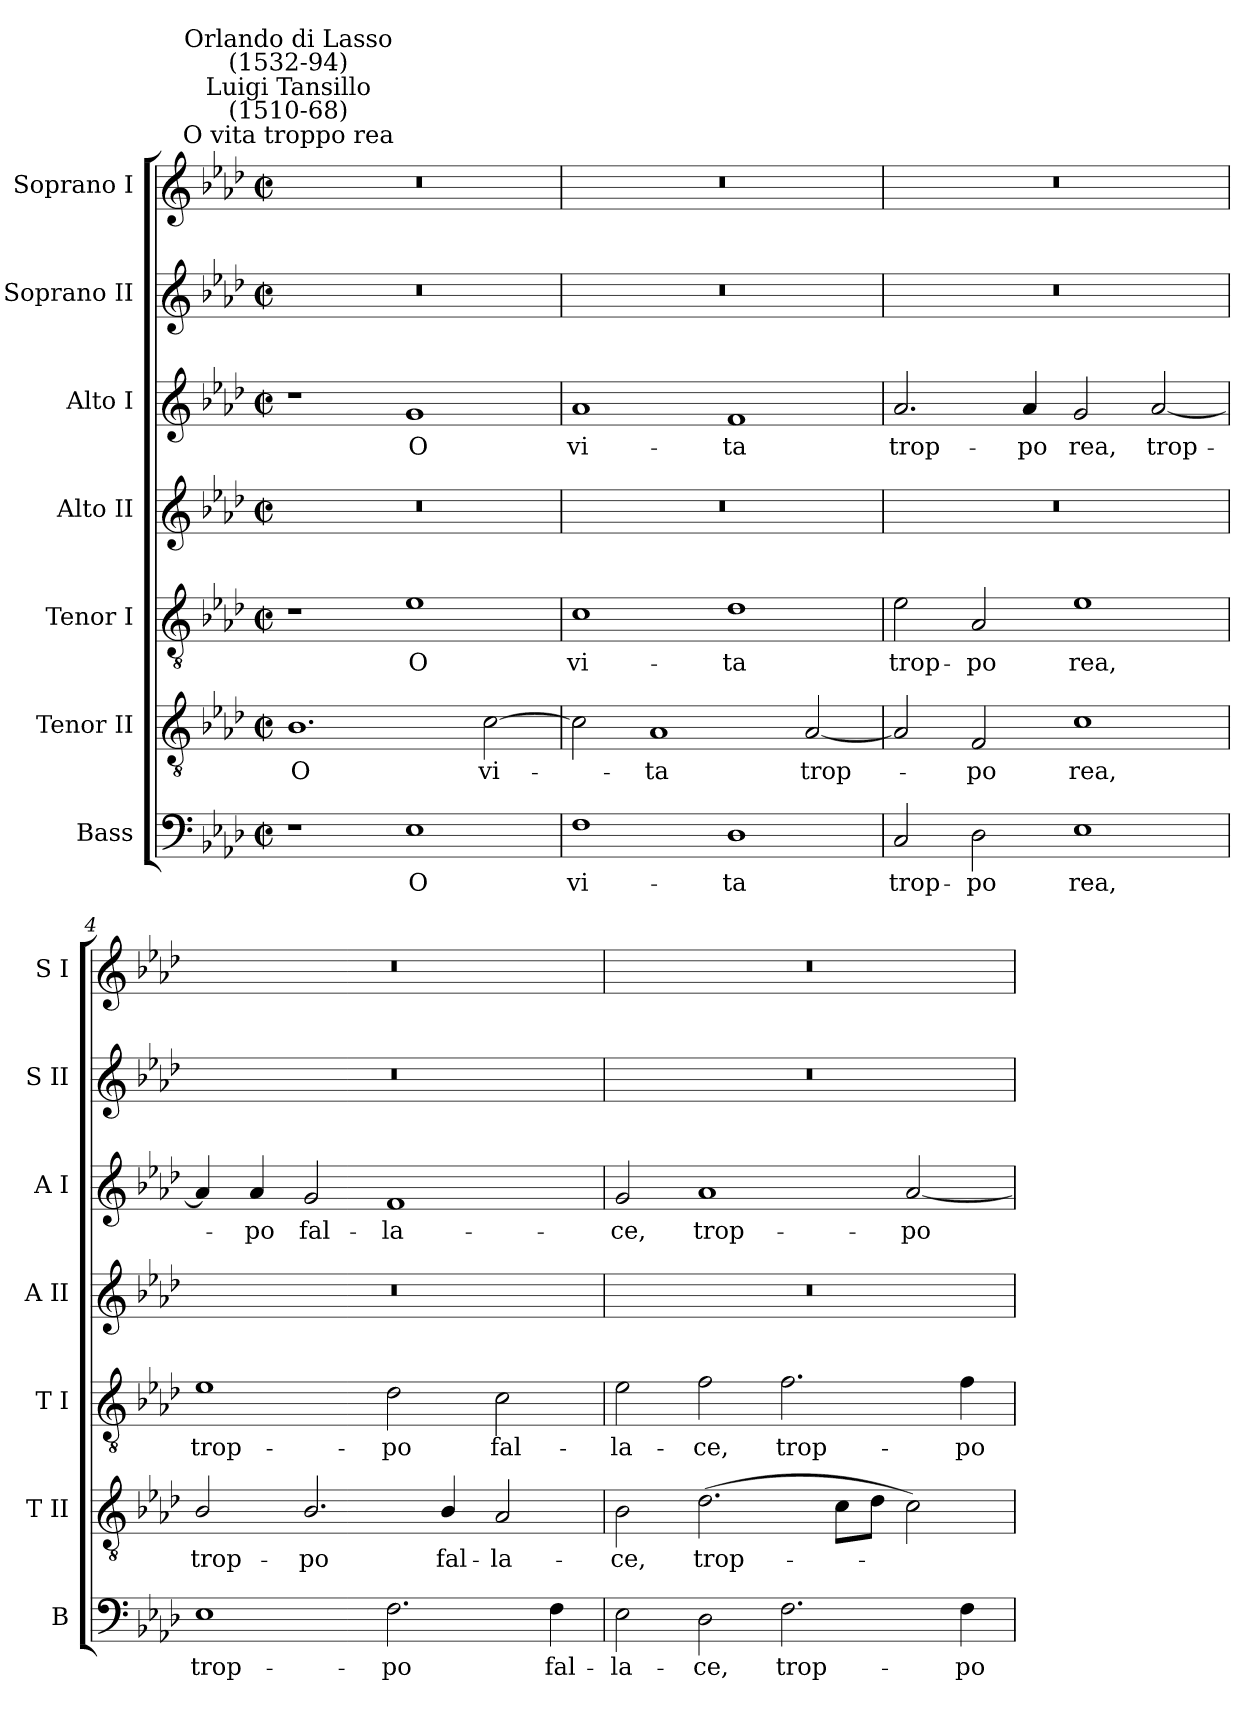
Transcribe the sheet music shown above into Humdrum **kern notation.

**kern	**text	**kern	**text	**kern	**text	**kern	**kern	**text	**kern	**kern
*part7	*part7	*part6	*part6	*part5	*part5	*part4	*part3	*part3	*part2	*part1
*staff7	*staff7	*staff6	*staff6	*staff5	*staff5	*staff4	*staff3	*staff3	*staff2	*staff1
*I"Bass	*	*I"Tenor II	*	*I"Tenor I	*	*I"Alto II	*I"Alto I	*	*I"Soprano II	*I"Soprano I
*I'B	*	*I'T II	*	*I'T I	*	*I'A II	*I'A I	*	*I'S II	*I'S I
*clefF4	*	*clefGv2	*	*clefGv2	*	*clefG2	*clefG2	*	*clefG2	*clefG2
*k[b-e-a-d-]	*	*k[b-e-a-d-]	*	*k[b-e-a-d-]	*	*k[b-e-a-d-]	*k[b-e-a-d-]	*	*k[b-e-a-d-]	*k[b-e-a-d-]
*A-:	*	*A-:	*	*A-:	*	*A-:	*A-:	*	*A-:	*A-:
*M4/2	*	*M4/2	*	*M4/2	*	*M4/2	*M4/2	*	*M4/2	*M4/2
*met(c|)	*	*met(c|)	*	*met(c|)	*	*met(c|)	*met(c|)	*	*met(c|)	*met(c|)
=1	=1	=1	=1	=1	=1	=1	=1	=1	=1	=1
!	!	!	!	!	!	!	!	!	!	!LO:TX:a:cj:t=O vita troppo rea
!	!	!	!	!	!	!	!	!	!	!LO:TX:a:cj:t=Luigi Tansillo\n(1510-68)
!	!	!	!	!	!	!	!	!	!	!LO:TX:a:cj:t=Orlando di Lasso\n(1532-94)
!	!	!	!LO:LY:b	!	!	!	!	!	!	!
1r	.	1.B-	O	1r	.	0r	1r	.	0r	0r
!	!LO:LY:b	!	!	!	!LO:LY:b	!	!	!LO:LY:b	!	!
1E-	O	.	.	1e-	O	.	1g	O	.	.
!	!	!	!LO:LY:b	!	!	!	!	!	!	!
.	.	[2c	vi-	.	.	.	.	.	.	.
=2	=2	=2	=2	=2	=2	=2	=2	=2	=2	=2
!	!LO:LY:b	!	!	!	!LO:LY:b	!	!	!LO:LY:b	!	!
1F	vi-	2c]	.	1c	vi-	0r	1a-	vi-	0r	0r
!	!	!	!LO:LY:b	!	!	!	!	!	!	!
.	.	1A-	ta	.	.	.	.	.	.	.
!	!LO:LY:b	!	!	!	!LO:LY:b	!	!	!LO:LY:b	!	!
1D-	-ta	.	.	1d-	-ta	.	1f	-ta	.	.
!	!	!	!LO:LY:b	!	!	!	!	!	!	!
.	.	[2A-	trop-	.	.	.	.	.	.	.
=3	=3	=3	=3	=3	=3	=3	=3	=3	=3	=3
!	!LO:LY:b	!	!	!	!LO:LY:b	!	!	!LO:LY:b	!	!
2C	trop-	2A-]	.	2e-	trop-	0r	2.a-	trop-	0r	0r
!	!LO:LY:b	!	!LO:LY:b	!	!LO:LY:b	!	!	!	!	!
2D-	-po	2F	po	2A-	-po	.	.	.	.	.
!	!	!	!	!	!	!	!	!LO:LY:b	!	!
.	.	.	.	.	.	.	4a-	-po	.	.
!	!LO:LY:b	!	!LO:LY:b	!	!LO:LY:b	!	!	!LO:LY:b	!	!
1E-	rea,	1c	rea,	1e-	rea,	.	2g	rea,	.	.
!	!	!	!	!	!	!	!	!LO:LY:b	!	!
.	.	.	.	.	.	.	[2a-	trop-	.	.
=4	=4	=4	=4	=4	=4	=4	=4	=4	=4	=4
!	!LO:LY:b	!	!LO:LY:b	!	!LO:LY:b	!	!	!	!	!
1E-	trop-	2B-/	trop-	1e-	trop-	0r	4a-]	.	0r	0r
!	!	!	!	!	!	!	!	!LO:LY:b	!	!
.	.	.	.	.	.	.	4a-	po	.	.
!	!	!	!LO:LY:b	!	!	!	!	!LO:LY:b	!	!
.	.	2.B-/	-po	.	.	.	2g	fal-	.	.
!	!LO:LY:b	!	!	!	!LO:LY:b	!	!	!LO:LY:b	!	!
2.F	-po	.	.	2d-	-po	.	1f	-la-	.	.
!	!	!	!LO:LY:b	!	!	!	!	!	!	!
.	.	4B-/	fal-	.	.	.	.	.	.	.
!	!	!	!LO:LY:b	!	!LO:LY:b	!	!	!	!	!
.	.	2A-	-la-	2c	fal-	.	.	.	.	.
!	!LO:LY:b	!	!	!	!	!	!	!	!	!
4F	fal-	.	.	.	.	.	.	.	.	.
=5	=5	=5	=5	=5	=5	=5	=5	=5	=5	=5
!	!LO:LY:b	!	!LO:LY:b	!	!LO:LY:b	!	!	!LO:LY:b	!	!
2E-	-la-	2B-	-ce,	2e-	-la-	0r	2g	-ce,	0r	0r
!	!LO:LY:b	!	!LO:LY:b	!	!LO:LY:b	!	!	!LO:LY:b	!	!
2D-	-ce,	(>2.d-	trop-	2f	-ce,	.	1a-	trop-	.	.
!	!LO:LY:b	!	!	!	!LO:LY:b	!	!	!	!	!
2.F	trop-	.	.	2.f	trop-	.	.	.	.	.
.	.	8cL	.	.	.	.	.	.	.	.
.	.	8d-J	.	.	.	.	.	.	.	.
!	!	!	!	!	!	!	!	!LO:LY:b	!	!
.	.	2c)	.	.	.	.	[2a-	-po	.	.
!	!LO:LY:b	!	!	!	!LO:LY:b	!	!	!	!	!
4F	-po	.	.	4f	-po	.	.	.	.	.
=	=	=	=	=	=	=	=	=	=	=
*-	*-	*-	*-	*-	*-	*-	*-	*-	*-	*-
